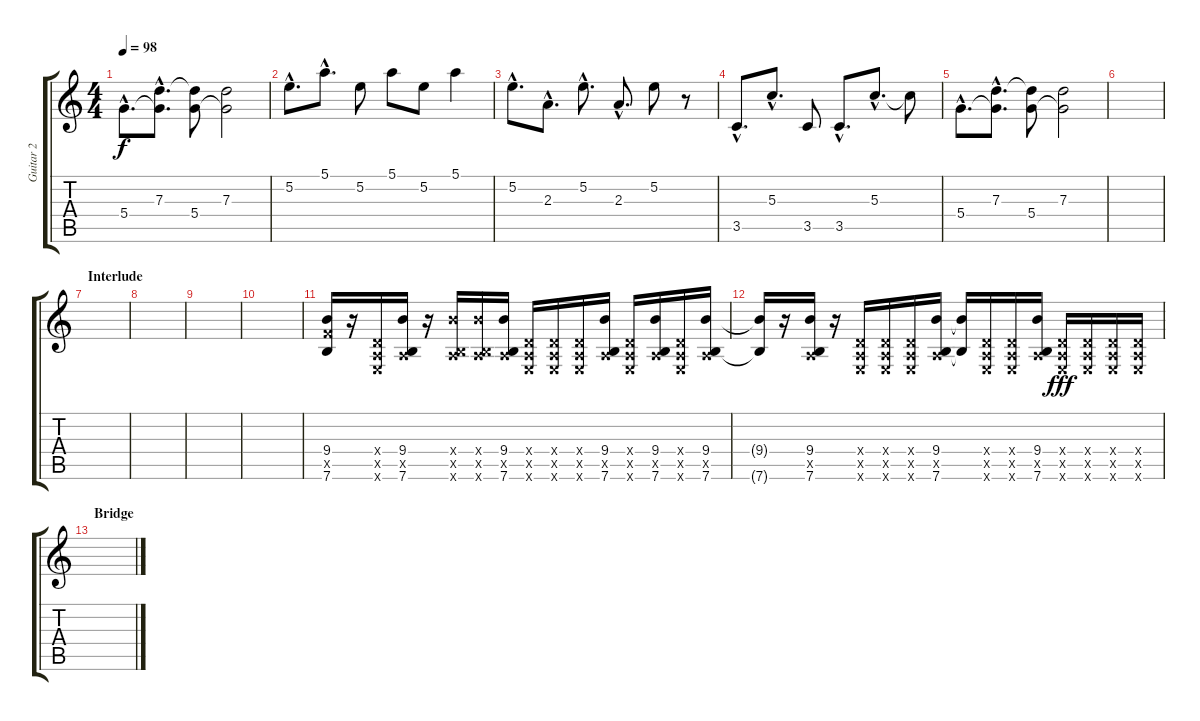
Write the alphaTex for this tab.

\track ("Guitar 2" "Guitar 2") {instrument overdrivenguitar}
\staff {score tabs}
\tuning (E4 B3 G3 D3 A2 E2) {hide}
\ts (4 4)
\tempo 98
\clef g2
\ks c
5.4{hac}.8{d dy f volume 7} (7.3{hac} 5.4{hac t}).8{d} (7.3{t} 5.4).8 (7.3 5.4{t}).2 |
5.2{hac}.8{d volume 7} 5.1{hac}.8{d} 5.2.8 5.1.8 5.2.8 5.1.4 |
5.2{hac}.8{d volume 7} 2.3{hac}.8{d} 5.2{hac}.8{d} 2.3{hac}.8{d} 5.2.8 r.8 |
3.5{hac}.8{d volume 7} 5.3{hac}.8{d} 3.5.8 3.5{hac}.8{d} 5.3{hac}.8{d} 5.3{t}.8 |
5.4{hac}.8{d volume 7} (7.3{hac} 5.4{hac t}).8{d} (7.3{t} 5.4).8 (7.3 5.4{t}).2 |
|
\section ("" "Interlude")
|
|
|
|
(9.4 8.5{x} 7.6).16{volume 12} r.16 (0.4{x} 0.5{x} 0.6{x}).16 (9.4 0.5{x} 7.6).16 r.16 (9.4{x} 0.5{x} 7.6{x}).16 (9.4{x} 0.5{x} 7.6{x}).16 (9.4 0.5{x} 7.6).16 (0.4{x} 0.5{x} 0.6{x}).16 (0.4{x} 0.5{x} 0.6{x}).16 (0.4{x} 0.5{x} 0.6{x}).16 (9.4 0.5{x} 7.6).16 (0.4{x} 0.5{x} 0.6{x}).16 (9.4 0.5{x} 7.6).16 (0.4{x} 0.5{x} 0.6{x}).16 (9.4 0.5{x} 7.6).16 |
(9.4{t} 7.6{t}).16 r.16 (9.4 0.5{x} 7.6).16 r.16 (0.4{x} 0.5{x} 0.6{x}).16 (0.4{x} 0.5{x} 0.6{x}).16 (0.4{x} 0.5{x} 0.6{x}).16 (9.4 0.5{x} 7.6).16 (9.4{t} 7.6{t}).16 (0.4{x} 0.5{x} 0.6{x}).16 (0.4{x} 0.5{x} 0.6{x}).16 (9.4 0.5{x} 7.6).16 (0.4{x} 0.5{x} 0.6{x}).16{dy fff} (0.4{x} 0.5{x} 0.6{x}).16 (0.4{x} 0.5{x} 0.6{x}).16 (0.4{x} 0.5{x} 0.6{x}).16 |
\section ("" "Bridge")
